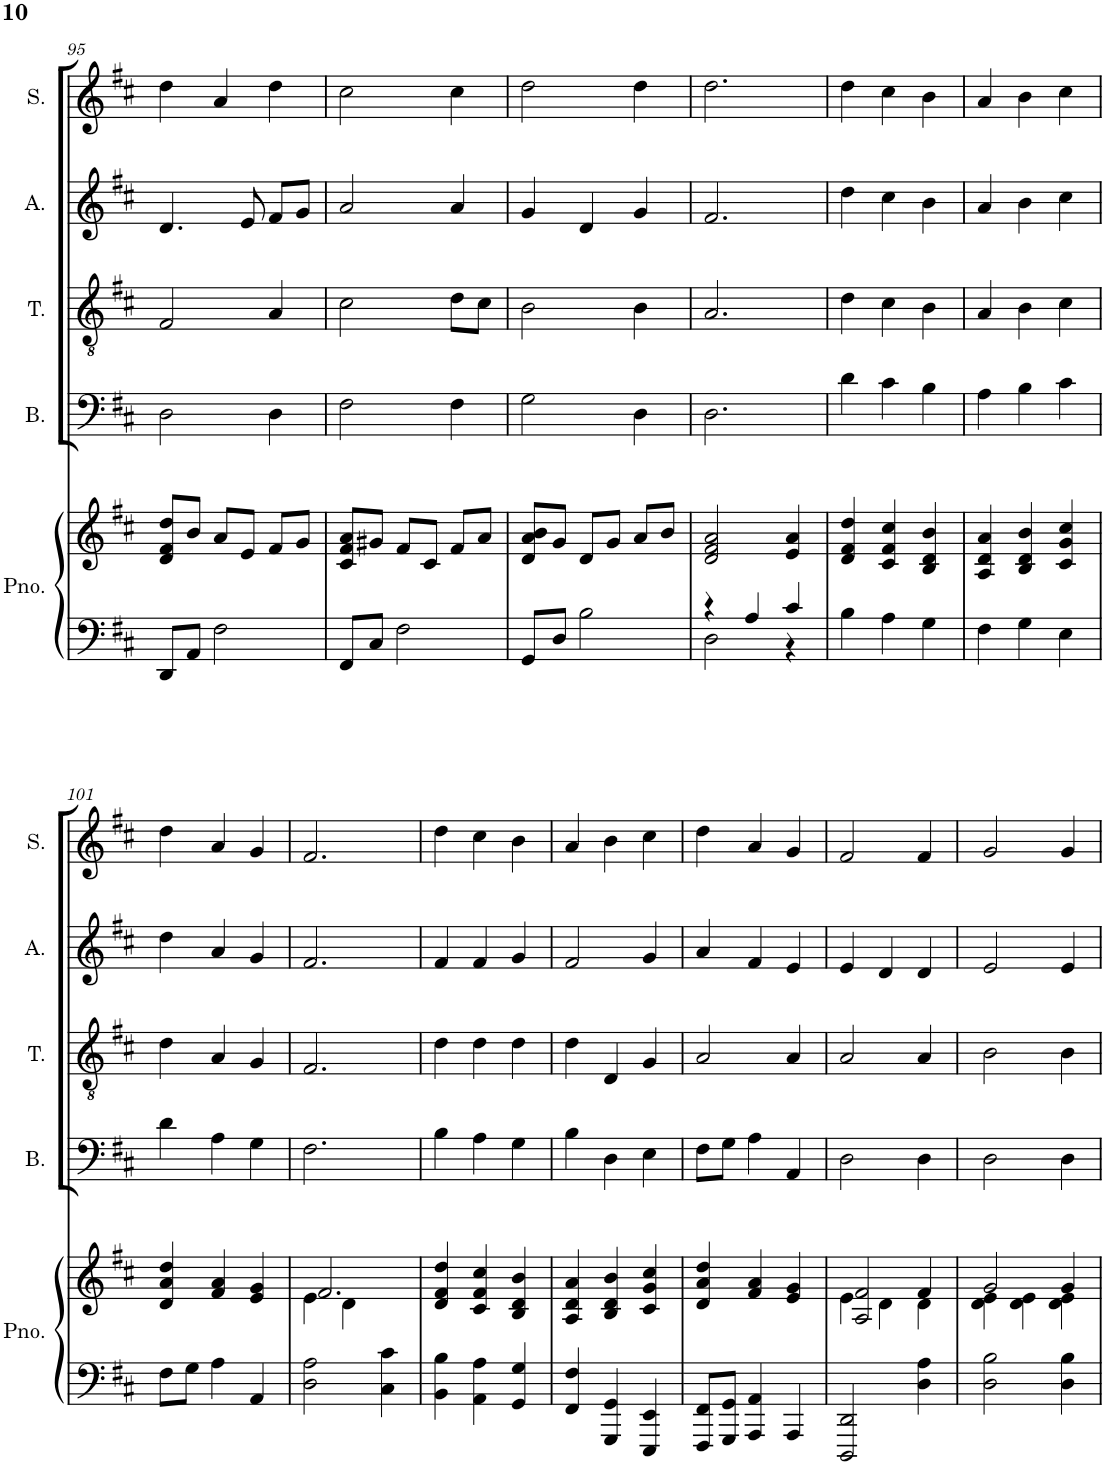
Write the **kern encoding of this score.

**kern	**kern	**kern	**kern	**kern	**kern
*part5	*part5	*part4	*part3	*part2	*part1
*staff6	*staff5	*staff4	*staff3	*staff2	*staff1
*I"Piano	*	*I"Bass	*I"Tenor	*I"Alto	*I"Soprano
*I'Pno.	*	*I'B.	*I'T.	*I'A.	*I'S.
!!LO:PB:g=z
*clefF4	*clefG2	*clefF4	*clefGv2	*clefG2	*clefG2
*k[f#c#]	*k[f#c#]	*k[f#c#]	*k[f#c#]	*k[f#c#]	*k[f#c#]
*M3/4	*M3/4	*M3/4	*M3/4	*M3/4	*M3/4
=95	=95	=95	=95	=95	=95
8DD/L	8d/ 8f#/ 8dd/L	2D\	2F#/	4.d/	4dd\
8AA/J	8b/J	.	.	.	.
2F#\	8a/L	.	.	.	4a/
.	8e/J	.	.	8e/	.
.	8f#/L	4D\	4A/	8f#/L	4dd\
.	8g/J	.	.	8g/J	.
=96	=96	=96	=96	=96	=96
8FF#/L	8c#/ 8f#/ 8a/L	2F#\	2c#\	2a/	2cc#\
8C#/J	8g#X/J	.	.	.	.
2F#\	8f#/L	.	.	.	.
.	8c#/J	.	.	.	.
.	8f#/L	4F#\	8d\L	4a/	4cc#\
.	8a/J	.	8c#\J	.	.
=97	=97	=97	=97	=97	=97
8GG/L	8d/ 8a/ 8b/L	2G\	2B\	4g/	2dd\
8D/J	8g/J	.	.	.	.
2B\	8d/L	.	.	4d/	.
.	8g/J	.	.	.	.
.	8a/L	4D\	4B\	4g/	4dd\
.	8b/J	.	.	.	.
=98	=98	=98	=98	=98	=98
*^	*	*	*	*	*
4r	2D\	2d/ 2f#/ 2a/	2.D\	2.A/	2.f#/	2.dd\
4A/	.	.	.	.	.	.
4c#/	4r	4e/ 4a/	.	.	.	.
*v	*v	*	*	*	*	*
=99	=99	=99	=99	=99	=99
4B\	4d/ 4f#/ 4dd/	4d\	4d\	4dd\	4dd\
4A\	4c#/ 4f#/ 4cc#/	4c#\	4c#\	4cc#\	4cc#\
4G\	4B/ 4d/ 4b/	4B\	4B\	4b\	4b\
=100	=100	=100	=100	=100	=100
4F#\	4A/ 4d/ 4a/	4A\	4A/	4a/	4a/
4G\	4B/ 4d/ 4b/	4B\	4B\	4b\	4b\
4E\	4c#/ 4g/ 4cc#/	4c#\	4c#\	4cc#\	4cc#\
!!LO:LB:g=z
=101	=101	=101	=101	=101	=101
8F#\L	4d/ 4a/ 4dd/	4d\	4d\	4dd\	4dd\
8G\J	.	.	.	.	.
4A\	4f#/ 4a/	4A\	4A/	4a/	4a/
4AA/	4e/ 4g/	4G\	4G/	4g/	4g/
=102	=102	=102	=102	=102	=102
*	*^	*	*	*	*
2D\ 2A\	2.f#/	4e\	2.F#\	2.F#/	2.f#/	2.f#/
.	.	4d\	.	.	.	.
4C#\ 4c#\	.	4ryy	.	.	.	.
*	*v	*v	*	*	*	*
=103	=103	=103	=103	=103	=103
4BB\ 4B\	4d/ 4f#/ 4dd/	4B\	4d\	4f#/	4dd\
4AA\ 4A\	4c#/ 4f#/ 4cc#/	4A\	4d\	4f#/	4cc#\
4GG/ 4G/	4B/ 4d/ 4b/	4G\	4d\	4g/	4b\
=104	=104	=104	=104	=104	=104
4FF#/ 4F#/	4A/ 4d/ 4a/	4B\	4d\	2f#/	4a/
4GGG/ 4GG/	4B/ 4d/ 4b/	4D\	4D/	.	4b\
4EEE/ 4EE/	4c#/ 4g/ 4cc#/	4E\	4G/	4g/	4cc#\
=105	=105	=105	=105	=105	=105
8FFF#/ 8FF#/L	4d/ 4a/ 4dd/	8F#\L	2A/	4a/	4dd\
8GGG/ 8GG/J	.	8G\J	.	.	.
4AAA/ 4AA/	4f#/ 4a/	4A\	.	4f#/	4a/
4AAA/	4e/ 4g/	4AA/	4A/	4e/	4g/
=106	=106	=106	=106	=106	=106
*	*^	*	*	*	*
2DDD/ 2DD/	2A/ 2f#/	4e\	2D\	2A/	4e/	2f#/
.	.	4d\	.	.	4d/	.
4D\ 4A\	4f#/	4d\	4D\	4A/	4d/	4f#/
=107	=107	=107	=107	=107	=107	=107
2D\ 2B\	2g/	4d\ 4e\	2D\	2B\	2e/	2g/
.	.	4d\ 4e\	.	.	.	.
4D\ 4B\	4g/	4d\ 4e\	4D\	4B\	4e/	4g/
*	*v	*v	*	*	*	*
=	=	=	=	=	=
*-	*-	*-	*-	*-	*-
